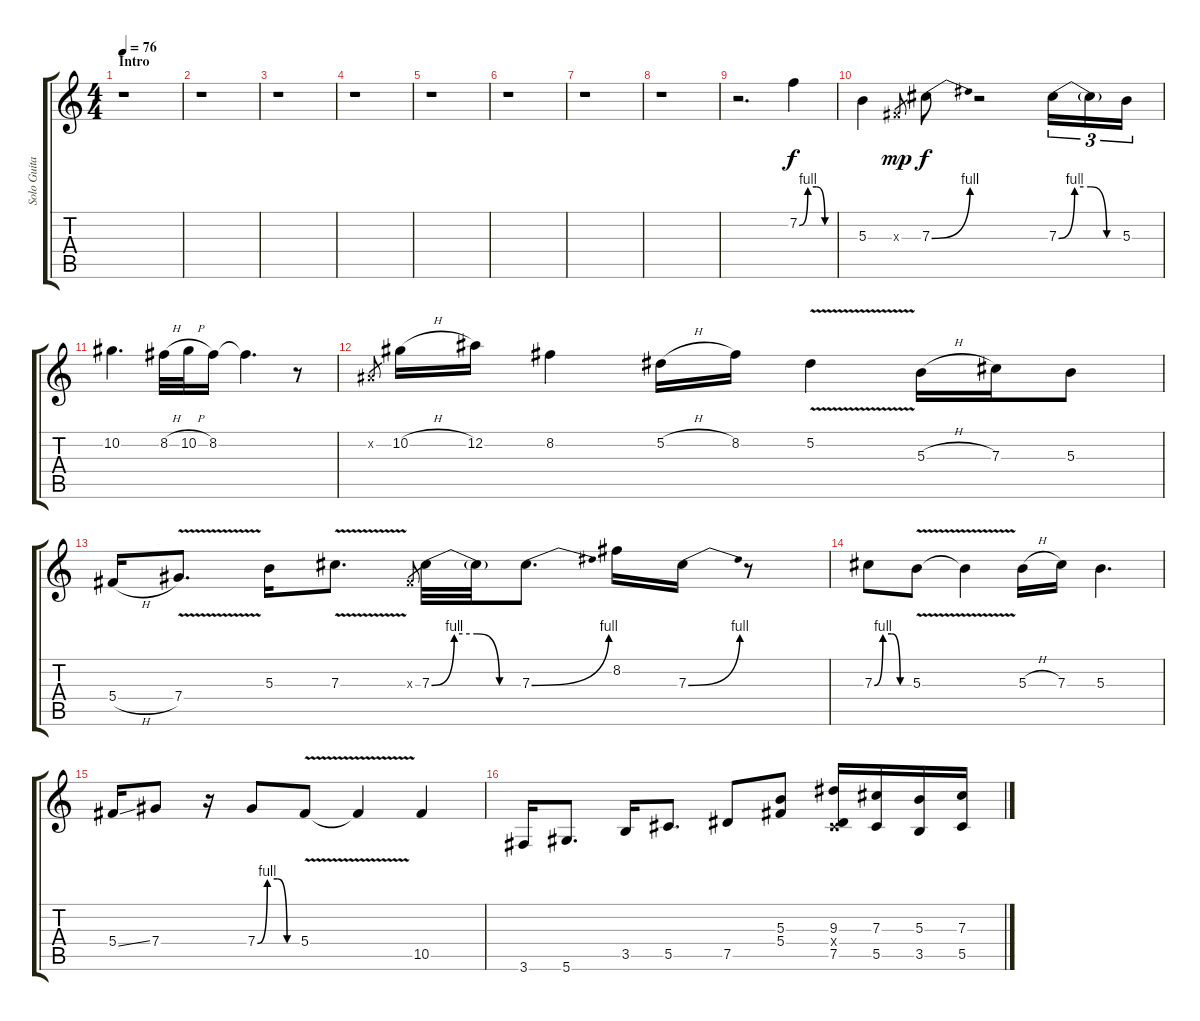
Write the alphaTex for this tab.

\track ("Solo Guitar" "Solo Guita") {instrument overdrivenguitar}
\staff {score tabs}
\tuning (Eb4 Bb3 Gb3 Db3 Ab2 Eb2) {hide}
\ts (4 4)
\section ("" "Intro")
\tempo 76
\clef g2
\ks c
r.1{dy f instrument overdrivenguitar} |
r.1 |
r.1 |
r.1 |
r.1 |
r.1 |
r.1 |
r.1 |
r.2{d} 7.2{be (custom 0 0 15 4 30 4 45 0 60 0)}.4 |
5.3.4 0.3{x}.8{gr dy mp} 7.3{be (bend 0 0 60 4)}.8{dy f} r.2 7.3{be (custom 0 0 15 4 30 4 45 0 60 0)}.16{tu (3 2)} 7.3{t}.16{tu (3 2)} 5.3.16{tu (3 2)} |
10.2.4{d} 8.2{h}.32 10.2{h}.32 8.2.16 8.2{t}.4{d} r.8 |
0.2{x}.8{gr} 10.2{h}.16 12.2.16 8.2.4 5.2{h}.16 8.2.16 5.2{v}.4 5.3{h}.16 7.3.16 5.3.8 |
5.4{h}.16 7.4{v}.8{d} 5.3.16 7.3{v}.8{d} 0.3{x}.8{gr} 7.3{be (custom 0 0 15 4 30 4 45 0 60 0)}.32 7.3{t}.32 7.3{be (bend 0 0 60 4)}.8{d} 8.2.16 7.3{be (bend 0 0 60 4)}.16 r.8 |
7.3{be (custom 0 0 15 4 30 4 45 0 60 0)}.8 5.3{v}.8 5.3{t}.4 5.3{h}.16 7.3.16 5.3.4{d} |
5.4{ss}.16 7.4.8 r.16 7.4{be (custom 0 0 15 4 30 4 45 0 60 0)}.8 5.4{v}.8 5.4{t}.4 10.5.4 |
3.6.16 5.6.8{d} 3.5.16 5.5.8{d} 7.5.8 (5.3 5.4).8 (9.3 0.4{x} 7.5).16 (7.3 5.5).16 (5.3 3.5).16 (7.3{ss} 5.5{ss}).16
